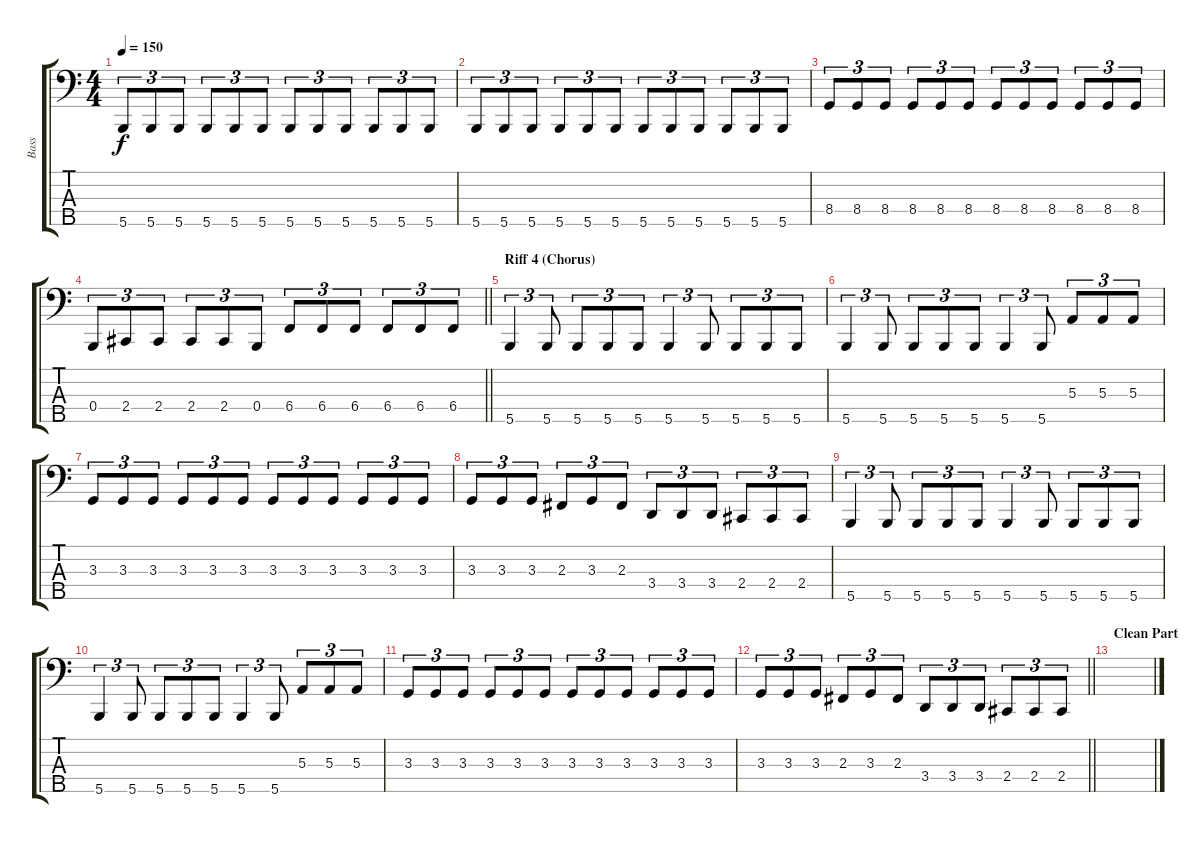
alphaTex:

\track ("Bass" "Bass") {instrument electricbasspick}
\staff {score tabs}
\tuning (D2 A1 E1 B0 Gb0) {hide}
\ts (4 4)
\tempo 150
\clef f4
\ks c
5.5.8{tu (3 2) dy f} 5.5.8{tu (3 2)} 5.5.8{tu (3 2)} 5.5.8{tu (3 2)} 5.5.8{tu (3 2)} 5.5.8{tu (3 2)} 5.5.8{tu (3 2)} 5.5.8{tu (3 2)} 5.5.8{tu (3 2)} 5.5.8{tu (3 2)} 5.5.8{tu (3 2)} 5.5.8{tu (3 2)} |
5.5.8{tu (3 2)} 5.5.8{tu (3 2)} 5.5.8{tu (3 2)} 5.5.8{tu (3 2)} 5.5.8{tu (3 2)} 5.5.8{tu (3 2)} 5.5.8{tu (3 2)} 5.5.8{tu (3 2)} 5.5.8{tu (3 2)} 5.5.8{tu (3 2)} 5.5.8{tu (3 2)} 5.5.8{tu (3 2)} |
8.4.8{tu (3 2)} 8.4.8{tu (3 2)} 8.4.8{tu (3 2)} 8.4.8{tu (3 2)} 8.4.8{tu (3 2)} 8.4.8{tu (3 2)} 8.4.8{tu (3 2)} 8.4.8{tu (3 2)} 8.4.8{tu (3 2)} 8.4.8{tu (3 2)} 8.4.8{tu (3 2)} 8.4.8{tu (3 2)} |
\barLineRight lightlight
0.4.8{tu (3 2)} 2.4.8{tu (3 2)} 2.4.8{tu (3 2)} 2.4.8{tu (3 2)} 2.4.8{tu (3 2)} 0.4.8{tu (3 2)} 6.4.8{tu (3 2)} 6.4.8{tu (3 2)} 6.4.8{tu (3 2)} 6.4.8{tu (3 2)} 6.4.8{tu (3 2)} 6.4.8{tu (3 2)} |
\section ("" "Riff 4 (Chorus)")
5.5.4{tu (3 2)} 5.5.8{tu (3 2)} 5.5.8{tu (3 2)} 5.5.8{tu (3 2)} 5.5.8{tu (3 2)} 5.5.4{tu (3 2)} 5.5.8{tu (3 2)} 5.5.8{tu (3 2)} 5.5.8{tu (3 2)} 5.5.8{tu (3 2)} |
5.5.4{tu (3 2)} 5.5.8{tu (3 2)} 5.5.8{tu (3 2)} 5.5.8{tu (3 2)} 5.5.8{tu (3 2)} 5.5.4{tu (3 2)} 5.5.8{tu (3 2)} 5.3.8{tu (3 2)} 5.3.8{tu (3 2)} 5.3.8{tu (3 2)} |
3.3.8{tu (3 2)} 3.3.8{tu (3 2)} 3.3.8{tu (3 2)} 3.3.8{tu (3 2)} 3.3.8{tu (3 2)} 3.3.8{tu (3 2)} 3.3.8{tu (3 2)} 3.3.8{tu (3 2)} 3.3.8{tu (3 2)} 3.3.8{tu (3 2)} 3.3.8{tu (3 2)} 3.3.8{tu (3 2)} |
3.3.8{tu (3 2)} 3.3.8{tu (3 2)} 3.3.8{tu (3 2)} 2.3.8{tu (3 2)} 3.3.8{tu (3 2)} 2.3.8{tu (3 2)} 3.4.8{tu (3 2)} 3.4.8{tu (3 2)} 3.4.8{tu (3 2)} 2.4.8{tu (3 2)} 2.4.8{tu (3 2)} 2.4.8{tu (3 2)} |
5.5.4{tu (3 2)} 5.5.8{tu (3 2)} 5.5.8{tu (3 2)} 5.5.8{tu (3 2)} 5.5.8{tu (3 2)} 5.5.4{tu (3 2)} 5.5.8{tu (3 2)} 5.5.8{tu (3 2)} 5.5.8{tu (3 2)} 5.5.8{tu (3 2)} |
5.5.4{tu (3 2)} 5.5.8{tu (3 2)} 5.5.8{tu (3 2)} 5.5.8{tu (3 2)} 5.5.8{tu (3 2)} 5.5.4{tu (3 2)} 5.5.8{tu (3 2)} 5.3.8{tu (3 2)} 5.3.8{tu (3 2)} 5.3.8{tu (3 2)} |
3.3.8{tu (3 2)} 3.3.8{tu (3 2)} 3.3.8{tu (3 2)} 3.3.8{tu (3 2)} 3.3.8{tu (3 2)} 3.3.8{tu (3 2)} 3.3.8{tu (3 2)} 3.3.8{tu (3 2)} 3.3.8{tu (3 2)} 3.3.8{tu (3 2)} 3.3.8{tu (3 2)} 3.3.8{tu (3 2)} |
\barLineRight lightlight
3.3.8{tu (3 2)} 3.3.8{tu (3 2)} 3.3.8{tu (3 2)} 2.3.8{tu (3 2)} 3.3.8{tu (3 2)} 2.3.8{tu (3 2)} 3.4.8{tu (3 2)} 3.4.8{tu (3 2)} 3.4.8{tu (3 2)} 2.4.8{tu (3 2)} 2.4.8{tu (3 2)} 2.4.8{tu (3 2)} |
\section ("" "Clean Part")
